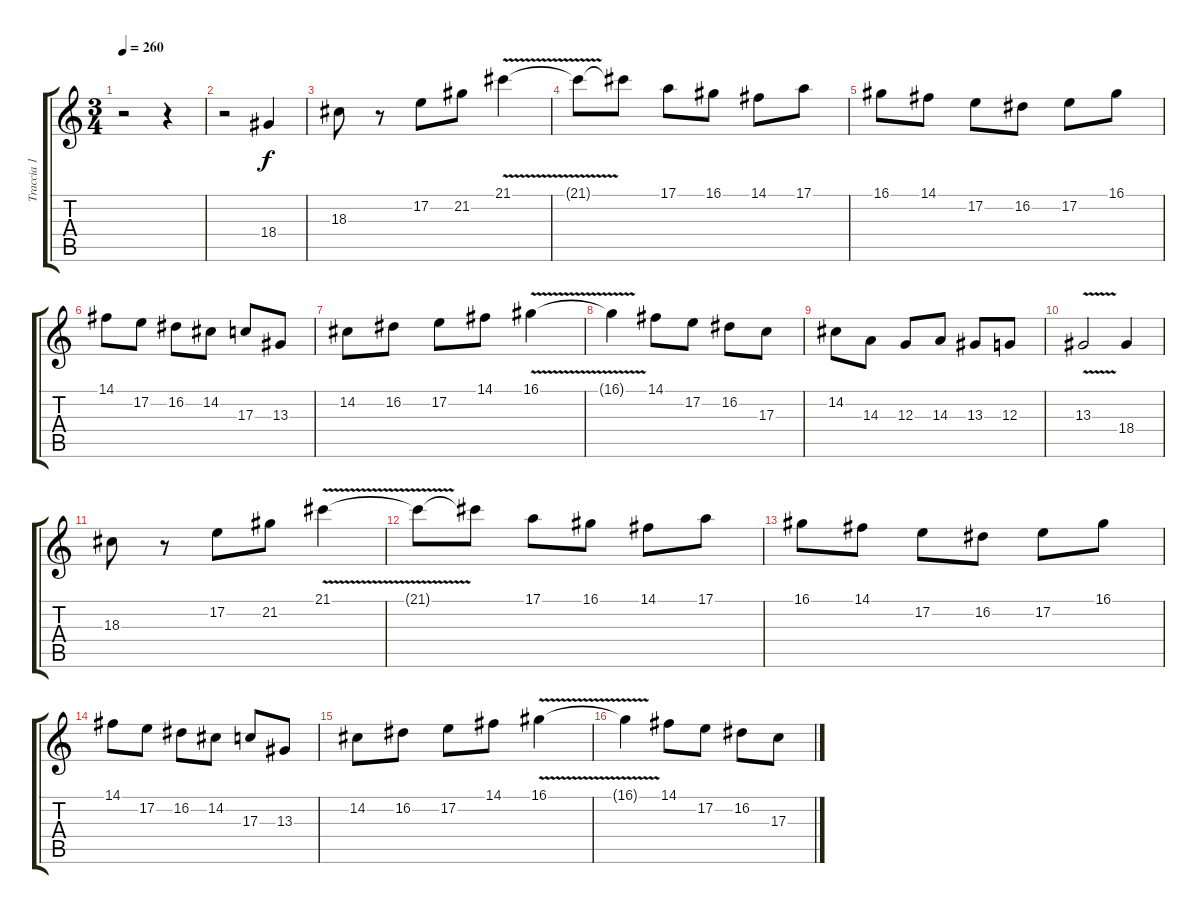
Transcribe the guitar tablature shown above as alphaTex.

\track ("Traccia 1" "Traccia 1") {instrument flute}
\staff {score tabs}
\tuning (E4 B3 G3 D3 A2 E2) {hide}
\ts (3 4)
\tempo 260
\clef g2
\ks c
r.2{dy f instrument flute} r.4 |
r.2 18.4.4 |
18.3.8 r.8 17.2.8 21.2.8 21.1{v}.4 |
21.1{t}.8 21.1{t}.8 17.1.8 16.1.8 14.1.8 17.1.8 |
16.1.8 14.1.8 17.2.8 16.2.8 17.2.8 16.1.8 |
14.1.8 17.2.8 16.2.8 14.2.8 17.3.8 13.3.8 |
14.2.8 16.2.8 17.2.8 14.1.8 16.1{v}.4 |
16.1{t}.4 14.1.8 17.2.8 16.2.8 17.3.8 |
14.2.8 14.3.8 12.3.8 14.3.8 13.3.8 12.3.8 |
13.3{v}.2 18.4.4 |
18.3.8 r.8 17.2.8 21.2.8 21.1{v}.4 |
21.1{t}.8 21.1{t}.8 17.1.8 16.1.8 14.1.8 17.1.8 |
16.1.8 14.1.8 17.2.8 16.2.8 17.2.8 16.1.8 |
14.1.8 17.2.8 16.2.8 14.2.8 17.3.8 13.3.8 |
14.2.8 16.2.8 17.2.8 14.1.8 16.1{v}.4 |
16.1{t}.4 14.1.8 17.2.8 16.2.8 17.3.8
